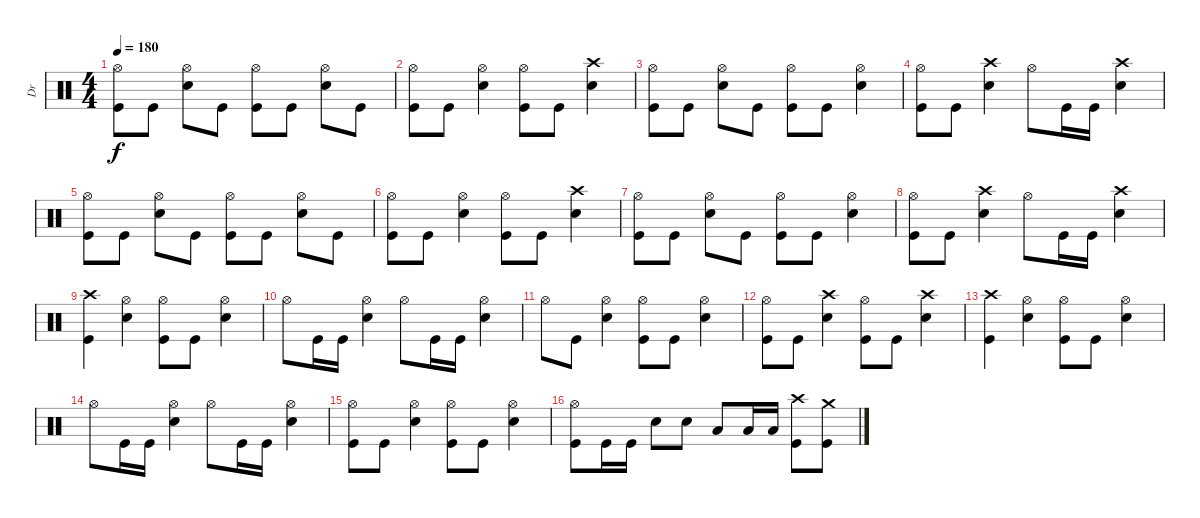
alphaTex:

\track ("Dr" "Dr") {instrument percussion}
\staff {score}
\articulation defaults
\ts (4 4)
\tempo 180
\clef neutral
\ks c
("Hi-Hat (open)" "Kick (hit)").8{dy f} "Kick (hit)".8 ("Hi-Hat (open)" "Electric Snare (hit)").8 "Kick (hit)".8 ("Hi-Hat (open)" "Kick (hit)").8 "Kick (hit)".8 ("Hi-Hat (open)" "Electric Snare (hit)").8 "Kick (hit)".8 |
("Hi-Hat (open)" "Kick (hit)").8 "Kick (hit)".8 ("Hi-Hat (open)" "Electric Snare (hit)").4 ("Hi-Hat (open)" "Kick (hit)").8 "Kick (hit)".8 ("Crash high (hit)" "Electric Snare (hit)").4 |
("Hi-Hat (open)" "Kick (hit)").8 "Kick (hit)".8 ("Hi-Hat (open)" "Electric Snare (hit)").8 "Kick (hit)".8 ("Hi-Hat (open)" "Kick (hit)").8 "Kick (hit)".8 ("Hi-Hat (open)" "Electric Snare (hit)").4 |
("Hi-Hat (open)" "Kick (hit)").8 "Kick (hit)".8 ("Crash high (hit)" "Electric Snare (hit)").4 "Hi-Hat (open)".8 "Kick (hit)".16 "Kick (hit)".16 ("Crash high (hit)" "Electric Snare (hit)").4 |
("Hi-Hat (open)" "Kick (hit)").8 "Kick (hit)".8 ("Hi-Hat (open)" "Electric Snare (hit)").8 "Kick (hit)".8 ("Hi-Hat (open)" "Kick (hit)").8 "Kick (hit)".8 ("Hi-Hat (open)" "Electric Snare (hit)").8 "Kick (hit)".8 |
("Hi-Hat (open)" "Kick (hit)").8 "Kick (hit)".8 ("Hi-Hat (open)" "Electric Snare (hit)").4 ("Hi-Hat (open)" "Kick (hit)").8 "Kick (hit)".8 ("Crash high (hit)" "Electric Snare (hit)").4 |
("Hi-Hat (open)" "Kick (hit)").8 "Kick (hit)".8 ("Hi-Hat (open)" "Electric Snare (hit)").8 "Kick (hit)".8 ("Hi-Hat (open)" "Kick (hit)").8 "Kick (hit)".8 ("Hi-Hat (open)" "Electric Snare (hit)").4 |
("Hi-Hat (open)" "Kick (hit)").8 "Kick (hit)".8 ("Crash high (hit)" "Electric Snare (hit)").4 "Hi-Hat (open)".8 "Kick (hit)".16 "Kick (hit)".16 ("Crash high (hit)" "Electric Snare (hit)").4 |
("Crash high (hit)" "Kick (hit)").4 ("Hi-Hat (open)" "Electric Snare (hit)").4 ("Hi-Hat (open)" "Kick (hit)").8 "Kick (hit)".8 ("Hi-Hat (open)" "Electric Snare (hit)").4 |
"Hi-Hat (open)".8 "Kick (hit)".16 "Kick (hit)".16 ("Hi-Hat (open)" "Electric Snare (hit)").4 "Hi-Hat (open)".8 "Kick (hit)".16 "Kick (hit)".16 ("Hi-Hat (open)" "Electric Snare (hit)").4 |
"Hi-Hat (open)".8 "Kick (hit)".8 ("Hi-Hat (open)" "Electric Snare (hit)").4 ("Hi-Hat (open)" "Kick (hit)").8 "Kick (hit)".8 ("Hi-Hat (open)" "Electric Snare (hit)").4 |
("Hi-Hat (open)" "Kick (hit)").8 "Kick (hit)".8 ("Crash high (hit)" "Electric Snare (hit)").4 ("Hi-Hat (open)" "Kick (hit)").8 "Kick (hit)".8 ("Crash high (hit)" "Electric Snare (hit)").4 |
("Crash high (hit)" "Kick (hit)").4 ("Hi-Hat (open)" "Electric Snare (hit)").4 ("Hi-Hat (open)" "Kick (hit)").8 "Kick (hit)".8 ("Hi-Hat (open)" "Electric Snare (hit)").4 |
"Hi-Hat (open)".8 "Kick (hit)".16 "Kick (hit)".16 ("Hi-Hat (open)" "Electric Snare (hit)").4 "Hi-Hat (open)".8 "Kick (hit)".16 "Kick (hit)".16 ("Hi-Hat (open)" "Electric Snare (hit)").4 |
("Hi-Hat (open)" "Kick (hit)").8 "Kick (hit)".8 ("Hi-Hat (open)" "Electric Snare (hit)").4 ("Hi-Hat (open)" "Kick (hit)").8 "Kick (hit)".8 ("Hi-Hat (open)" "Electric Snare (hit)").4 |
("Hi-Hat (open)" "Kick (hit)").8 "Kick (hit)".16 "Kick (hit)".16 "Electric Snare (hit)".8 "Electric Snare (hit)".8 "Low Tom (hit)".8 "Low Tom (hit)".16 "Low Tom (hit)".16 ("Crash high (hit)" "Kick (hit)").8 ("Crash medium (hit)" "Kick (hit)").8
